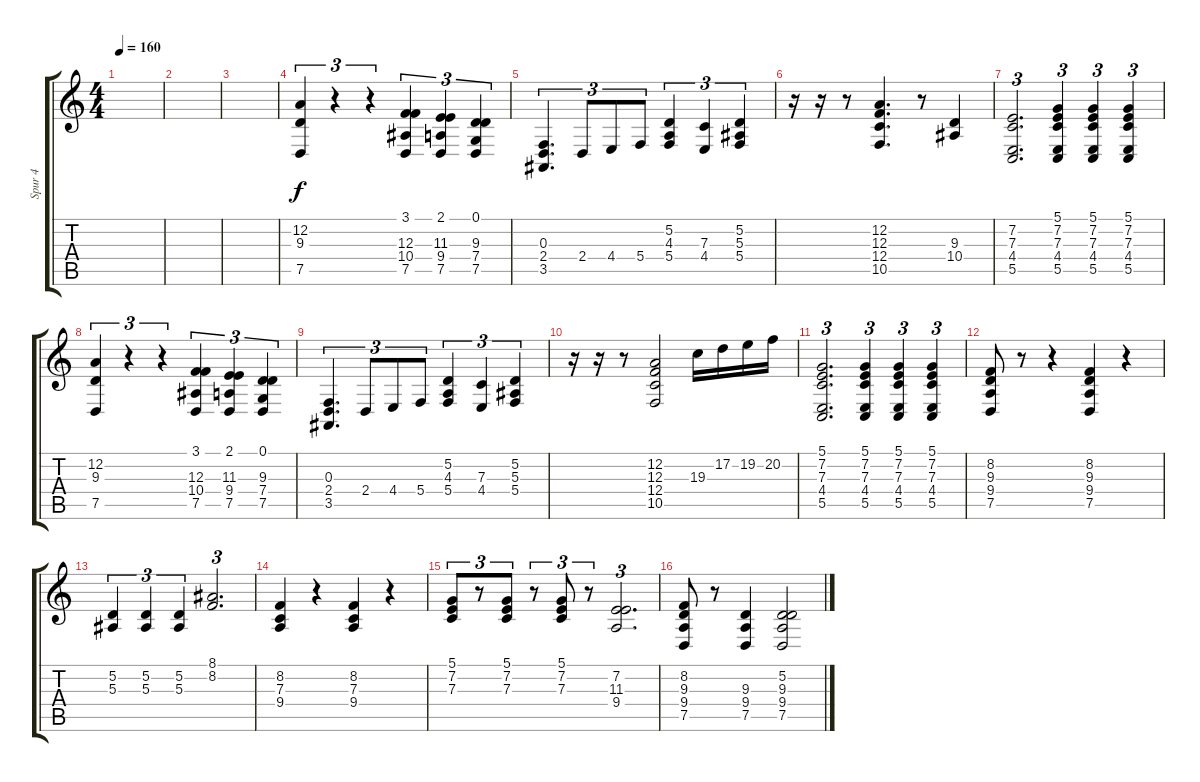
\track ("Spur 4" "Spur 4") {instrument trombone}
\staff {score tabs}
\tuning (D4 A3 F3 C3 G2 D2) {hide}
\ts (4 4)
\tempo 160
\clef g2
\ks c
|
|
|
(12.2 9.3 7.5).4{tu (3 2)} r.4{tu (3 2)} r.4{tu (3 2)} (3.1 12.3 10.4 7.5).4{tu (3 2)} (2.1 11.3 9.4 7.5).4{tu (3 2)} (0.1 9.3 7.4 7.5).4{tu (3 2)} |
(0.3 2.4 3.5).4{d tu (3 2)} 2.4.8{tu (3 2)} 4.4.8{tu (3 2)} 5.4.8{tu (3 2)} (5.2 4.3 5.4).4{tu (3 2)} (7.3 4.4).4{tu (3 2)} (5.2 5.3 5.4).4{tu (3 2)} |
r.16 r.16 r.8 (12.2 12.3 12.4 10.5).4{d} r.8 (9.3 10.4).4 |
(7.2 7.3 4.4 5.5).2{d tu (3 2)} (5.1 7.2 7.3 4.4 5.5).4{tu (3 2)} (5.1 7.2 7.3 4.4 5.5).4{tu (3 2)} (5.1 7.2 7.3 4.4 5.5).4{tu (3 2)} |
(12.2 9.3 7.5).4{tu (3 2)} r.4{tu (3 2)} r.4{tu (3 2)} (3.1 12.3 10.4 7.5).4{tu (3 2)} (2.1 11.3 9.4 7.5).4{tu (3 2)} (0.1 9.3 7.4 7.5).4{tu (3 2)} |
(0.3 2.4 3.5).4{d tu (3 2)} 2.4.8{tu (3 2)} 4.4.8{tu (3 2)} 5.4.8{tu (3 2)} (5.2 4.3 5.4).4{tu (3 2)} (7.3 4.4).4{tu (3 2)} (5.2 5.3 5.4).4{tu (3 2)} |
r.16 r.16 r.8 (12.2 12.3 12.4 10.5).2 19.3.16 17.2.16 19.2.16 20.2.16 |
(5.1 7.2 7.3 4.4 5.5).2{d tu (3 2)} (5.1 7.2 7.3 4.4 5.5).4{tu (3 2)} (5.1 7.2 7.3 4.4 5.5).4{tu (3 2)} (5.1 7.2 7.3 4.4 5.5).4{tu (3 2)} |
(8.2 9.3 9.4 7.5).8 r.8 r.4 (8.2 9.3 9.4 7.5).4 r.4 |
(5.2 5.3).4{tu (3 2)} (5.2 5.3).4{tu (3 2)} (5.2 5.3).4{tu (3 2)} (8.1 8.2).2{d tu (3 2)} |
(8.2 7.3 9.4).4 r.4 (8.2 7.3 9.4).4 r.4 |
(5.1 7.2 7.3).8{tu (3 2)} r.8{tu (3 2)} (5.1 7.2 7.3).8{tu (3 2)} r.8{tu (3 2)} (5.1 7.2 7.3).8{tu (3 2)} r.8{tu (3 2)} (7.2 11.3 9.4).2{d tu (3 2)} |
(8.2 9.3 9.4 7.5).8 r.8 (9.3 9.4 7.5).4 (5.2 9.3 9.4 7.5).2
